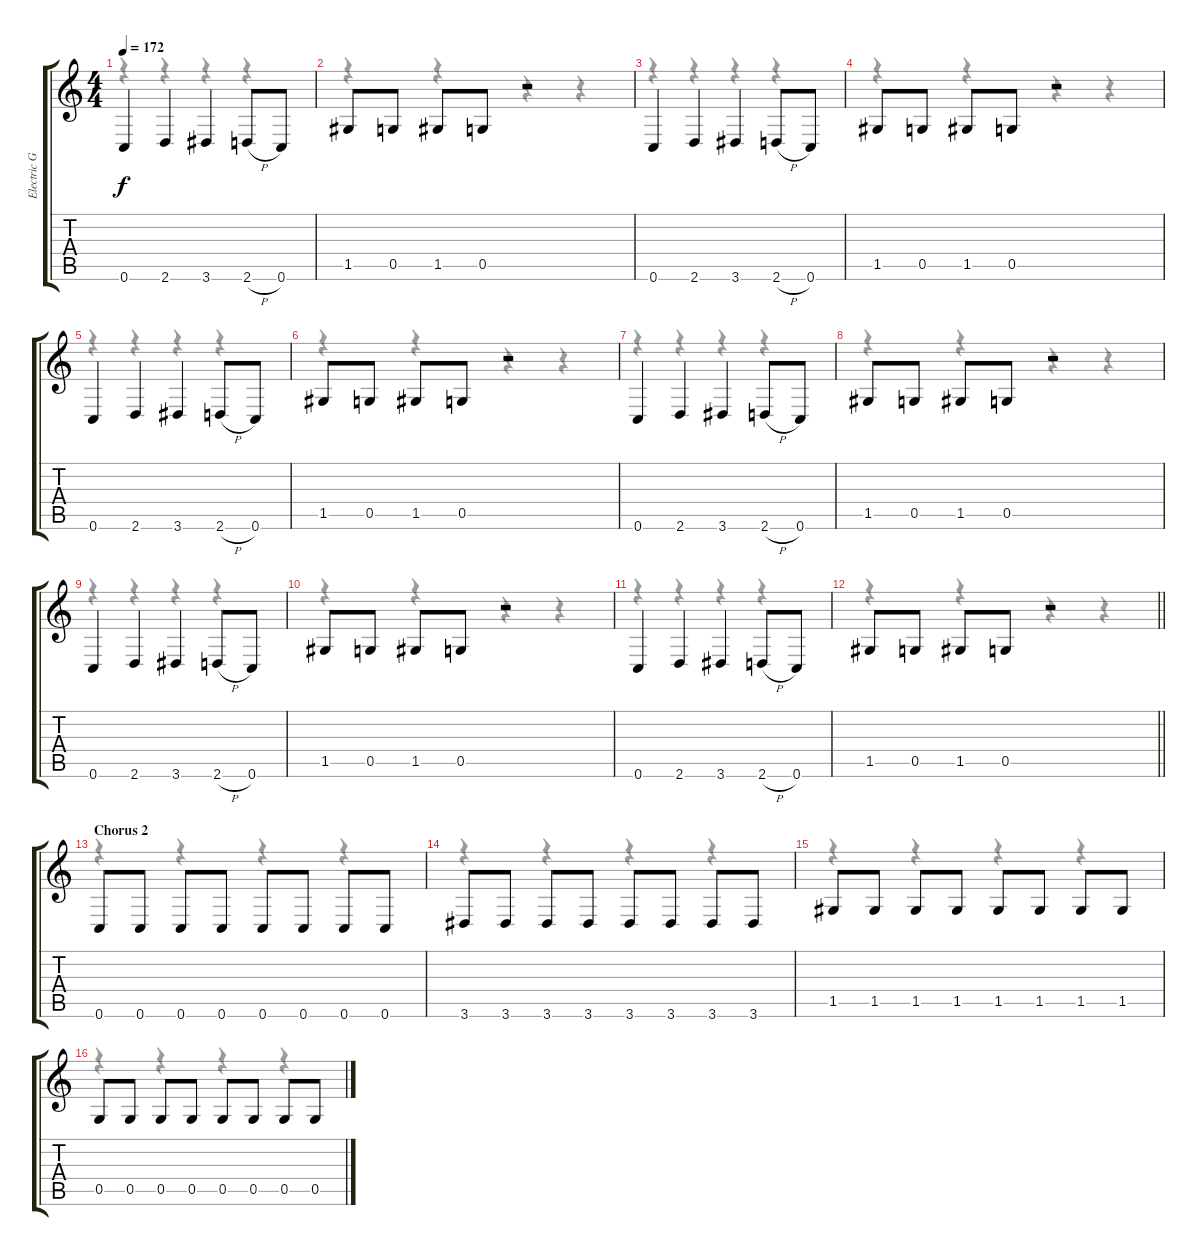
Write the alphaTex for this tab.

\track ("Electric Guitar I" "Electric G") {instrument electricguitarclean}
\staff {score tabs}
\tuning (D4 A3 F3 C3 G2 C2) {hide}
\voice
\ts (4 4)
\tempo 172
\clef g2
\ks c
0.6.4{dy f} 2.6.4 3.6.4 2.6{h}.8 0.6.8 |
1.5.8 0.5.8 1.5.8 0.5.8 r.2 |
0.6.4 2.6.4 3.6.4 2.6{h}.8 0.6.8 |
1.5.8 0.5.8 1.5.8 0.5.8 r.2 |
0.6.4 2.6.4 3.6.4 2.6{h}.8 0.6.8 |
1.5.8 0.5.8 1.5.8 0.5.8 r.2 |
0.6.4 2.6.4 3.6.4 2.6{h}.8 0.6.8 |
1.5.8 0.5.8 1.5.8 0.5.8 r.2 |
0.6.4 2.6.4 3.6.4 2.6{h}.8 0.6.8 |
1.5.8 0.5.8 1.5.8 0.5.8 r.2 |
0.6.4 2.6.4 3.6.4 2.6{h}.8 0.6.8 |
\barLineRight lightlight
1.5.8 0.5.8 1.5.8 0.5.8 r.2 |
\section ("" "Chorus 2")
0.6.8 0.6.8 0.6.8 0.6.8 0.6.8 0.6.8 0.6.8 0.6.8 |
3.6.8 3.6.8 3.6.8 3.6.8 3.6.8 3.6.8 3.6.8 3.6.8 |
1.5.8 1.5.8 1.5.8 1.5.8 1.5.8 1.5.8 1.5.8 1.5.8 |
0.5.8 0.5.8 0.5.8 0.5.8 0.5.8 0.5.8 0.5.8 0.5.8
\voice
\clef g2
\ottava regular
\simile none
\ks c
r.4{dy f} r.4 r.4 r.4 |
r.4 r.4 r.4 r.4 |
r.4 r.4 r.4 r.4 |
r.4 r.4 r.4 r.4 |
r.4 r.4 r.4 r.4 |
r.4 r.4 r.4 r.4 |
r.4 r.4 r.4 r.4 |
r.4 r.4 r.4 r.4 |
r.4 r.4 r.4 r.4 |
r.4 r.4 r.4 r.4 |
r.4 r.4 r.4 r.4 |
\barLineRight lightlight
r.4 r.4 r.4 r.4 |
r.4 r.4 r.4 r.4 |
r.4 r.4 r.4 r.4 |
r.4 r.4 r.4 r.4 |
r.4 r.4 r.4 r.4
